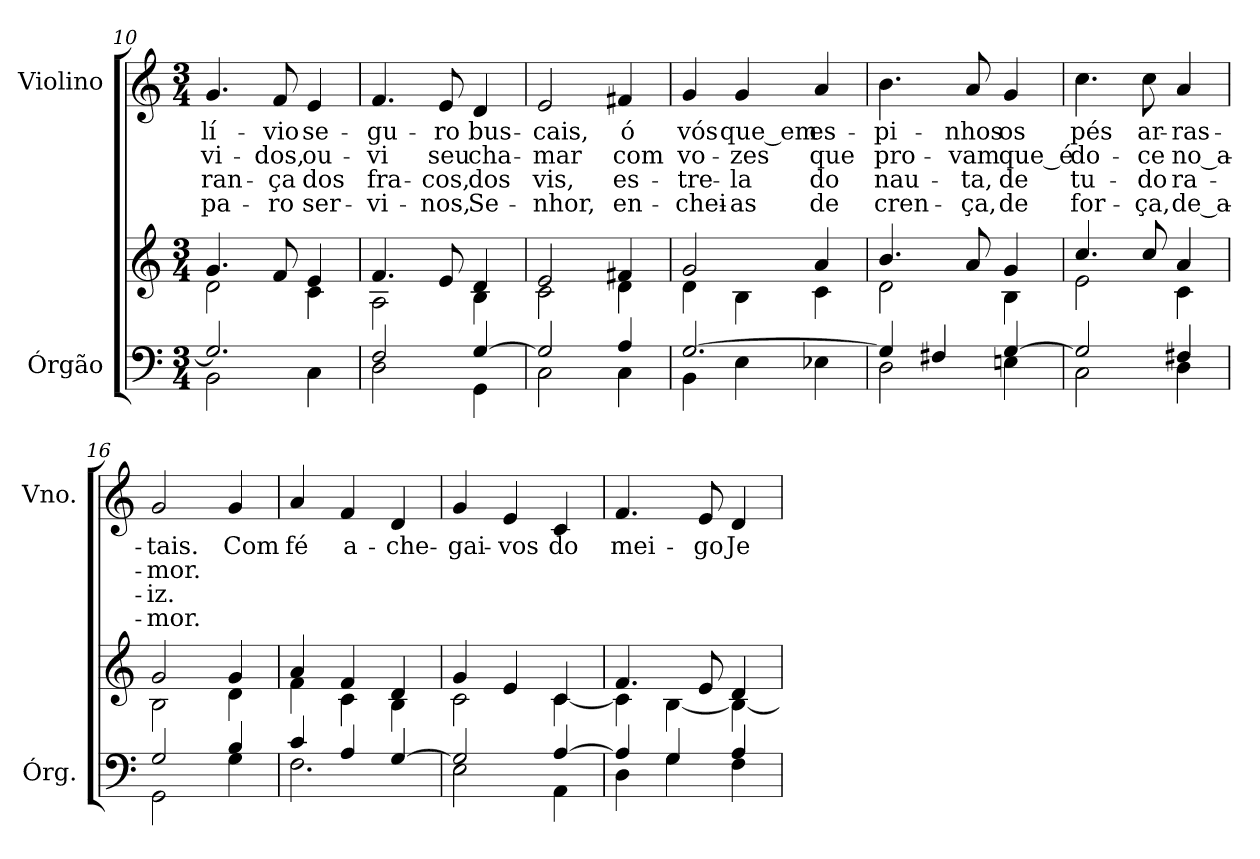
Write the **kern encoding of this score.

**kern	**kern	**kern	**text	**text	**text	**text
*part2	*part2	*part1	*part1	*part1	*part1	*part1
*staff3	*staff2	*staff1	*staff1	*staff1	*staff1	*staff1
*I"Órgão	*	*I"Violino	*	*	*	*
*I'Órg.	*	*I'Vno.	*	*	*	*
*clefF4	*clefG2	*clefG2	*	*	*	*
*k[]	*k[]	*k[]	*	*	*	*
*C:	*C:	*C:	*	*	*	*
*M3/4	*M3/4	*M3/4	*	*	*	*
=10	=10	=10	=10	=10	=10	=10
*^	*^	*	*	*	*	*
!	!	!	!	!	!LO:LY:b:color=#000000	!LO:LY:b:color=#000000	!LO:LY:b:color=#000000	!LO:LY:b:color=#000000
2.Gi/]	2BBi\	4.gi/	2di\	4.gi/	-lí-	-vi-	-ran-	-pa-
!	!	!	!	!	!LO:LY:b:color=#000000	!LO:LY:b:color=#000000	!LO:LY:b:color=#000000	!LO:LY:b:color=#000000
.	.	8fi/	.	8fi/	-vio	-dos,	-ça	-ro
!	!	!	!	!	!LO:LY:b:color=#000000	!LO:LY:b:color=#000000	!LO:LY:b:color=#000000	!LO:LY:b:color=#000000
.	4Ci\	4ei/	4ci\	4ei/	se-	ou-	dos	ser-
=11	=11	=11	=11	=11	=11	=11	=11	=11
!	!	!	!	!	!LO:LY:b:color=#000000	!LO:LY:b:color=#000000	!LO:LY:b:color=#000000	!LO:LY:b:color=#000000
2Fi/	2Di\	4.fi/	2Ai\	4.fi/	-gu-	-vi	fra-	-vi-
!	!	!	!	!	!LO:LY:b:color=#000000	!LO:LY:b:color=#000000	!LO:LY:b:color=#000000	!LO:LY:b:color=#000000
.	.	8ei/	.	8ei/	-ro	seu	-cos,	-nos,
!	!	!	!	!	!LO:LY:b:color=#000000	!LO:LY:b:color=#000000	!LO:LY:b:color=#000000	!LO:LY:b:color=#000000
[>4Gi/	4GGi\	4di/	4Bi\	4di/	bus-	cha-	dos	Se-
=12	=12	=12	=12	=12	=12	=12	=12	=12
!	!	!	!	!	!LO:LY:b:color=#000000	!LO:LY:b:color=#000000	!LO:LY:b:color=#000000	!LO:LY:b:color=#000000
2Gi/]	2Ci\	2ei/	2ci\	2ei/	-cais,	-mar	vis,	-nhor,
!	!	!	!	!	!LO:LY:b:color=#000000	!LO:LY:b:color=#000000	!LO:LY:b:color=#000000	!LO:LY:b:color=#000000
4Ai/	4Ci\	4f#Xi/	4di\	4f#Xi/	ó	com	es-	en-
=13	=13	=13	=13	=13	=13	=13	=13	=13
!	!	!	!	!	!LO:LY:b:color=#000000	!LO:LY:b:color=#000000	!LO:LY:b:color=#000000	!LO:LY:b:color=#000000
[>2.Gi/	4BBi\	2gi/	4di\	4gi/	vós	vo-	-tre-	-chei-
!	!	!	!	!	!LO:LY:b:color=#000000	!LO:LY:b:color=#000000	!LO:LY:b:color=#000000	!LO:LY:b:color=#000000
.	4Ei\	.	4Bi\	4gi/	que_em	-zes	-la	-as
!	!	!	!	!	!LO:LY:b:color=#000000	!LO:LY:b:color=#000000	!LO:LY:b:color=#000000	!LO:LY:b:color=#000000
.	4E-Xi\	4ai/	4ci\	4ai/	es-	que	do	de
=14	=14	=14	=14	=14	=14	=14	=14	=14
!	!	!	!	!	!LO:LY:b:color=#000000	!LO:LY:b:color=#000000	!LO:LY:b:color=#000000	!LO:LY:b:color=#000000
4Gi/]	2Di\	4.bi/	2di\	4.bi\	-pi-	pro-	nau-	cren-
4F#Xi/	.	.	.	.	.	.	.	.
!	!	!	!	!	!LO:LY:b:color=#000000	!LO:LY:b:color=#000000	!LO:LY:b:color=#000000	!LO:LY:b:color=#000000
.	.	8ai/	.	8ai/	-nhos	-vam	-ta,	-ça,
!	!	!	!	!	!LO:LY:b:color=#000000	!LO:LY:b:color=#000000	!LO:LY:b:color=#000000	!LO:LY:b:color=#000000
[>4Gi/	4Eni\	4gi/	4Bi\	4gi/	os	que_é	de	de
!!LO:LB:g=z
=15	=15	=15	=15	=15	=15	=15	=15	=15
!	!	!	!	!	!LO:LY:b:color=#000000	!LO:LY:b:color=#000000	!LO:LY:b:color=#000000	!LO:LY:b:color=#000000
2Gi/]	2Ci\	4.cci/	2ei\	4.cci\	pés	do-	tu-	for-
!	!	!	!	!	!LO:LY:b:color=#000000	!LO:LY:b:color=#000000	!LO:LY:b:color=#000000	!LO:LY:b:color=#000000
.	.	8cci/	.	8cci\	ar-	-ce	-do	-ça,
!	!	!	!	!	!LO:LY:b:color=#000000	!LO:LY:b:color=#000000	!LO:LY:b:color=#000000	!LO:LY:b:color=#000000
4F#Xi/	4Di\	4ai/	4ci\	4ai/	-ras-	no_a-	ra-	de_a-
=16	=16	=16	=16	=16	=16	=16	=16	=16
!	!	!	!	!	!LO:LY:b:color=#000000	!LO:LY:b:color=#000000	!LO:LY:b:color=#000000	!LO:LY:b:color=#000000
2Gi/	2GGi\	2gi/	2Bi\	2gi/	-tais.	-mor.	-iz.	-mor.
!	!	!	!	!	!LO:LY:b:color=#000000	!	!	!
4Bi/	4Gi\	4gi/	4di\	4gi/	Com	.	.	.
=17	=17	=17	=17	=17	=17	=17	=17	=17
!	!	!	!	!	!LO:LY:b:color=#000000	!	!	!
4ci/	2.Fi\	4ai/	4fi\	4ai/	fé	.	.	.
!	!	!	!	!	!LO:LY:b:color=#000000	!	!	!
4Ai/	.	4fi/	4ci\	4fi/	a-	.	.	.
!	!	!	!	!	!LO:LY:b:color=#000000	!	!	!
[>4Gi/	.	4di/	4Bi\	4di/	-che-	.	.	.
=18	=18	=18	=18	=18	=18	=18	=18	=18
!	!	!	!	!	!LO:LY:b:color=#000000	!	!	!
2Gi/]	2Ei\	4gi/	2ci\	4gi/	-gai-	.	.	.
!	!	!	!	!	!LO:LY:b:color=#000000	!	!	!
.	.	4ei/	.	4ei/	-vos	.	.	.
!	!	!	!	!	!LO:LY:b:color=#000000	!	!	!
[>4Ai/	4AAi\	4ci/	[<4ci\	4ci/	do	.	.	.
=19	=19	=19	=19	=19	=19	=19	=19	=19
!	!	!	!	!	!LO:LY:b:color=#000000	!	!	!
4Ai/]	4Di\	4.fi/	4ci\]	4.fi/	mei-	.	.	.
4Gi/	4Gi\	.	[<4Bi\	.	.	.	.	.
!	!	!	!	!	!LO:LY:b:color=#000000	!	!	!
.	.	8ei/	.	8ei/	-go	.	.	.
!	!	!	!	!	!LO:LY:b:color=#000000	!	!	!
4Ai/	4Fi\	4di/	4Bi\_<	4di/	Je-	.	.	.
*v	*v	*	*	*	*	*	*	*
*	*v	*v	*	*	*	*	*
=	=	=	=	=	=	=
*-	*-	*-	*-	*-	*-	*-
